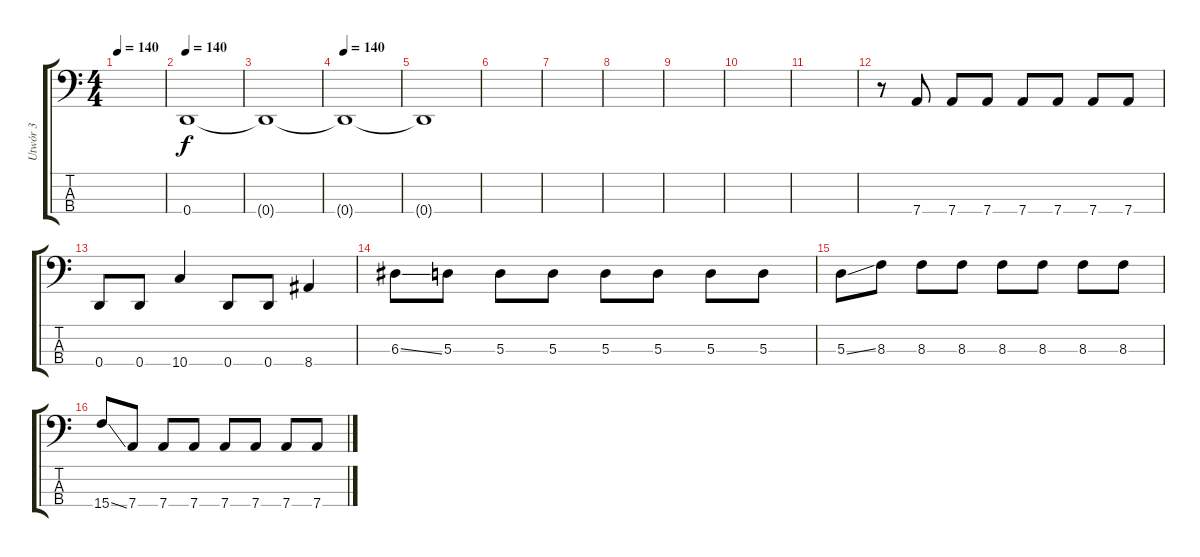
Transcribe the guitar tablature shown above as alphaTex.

\track ("Utwór 3" "Utwór 3") {instrument electricbasspick}
\staff {score tabs}
\tuning (G2 D2 A1 D1) {hide}
\ts (4 4)
\tempo 140
\clef f4
\ks c
|
\tempo 140
0.4.1 |
0.4{t}.1 |
\tempo 140
0.4{t}.1 |
0.4{t}.1 |
|
|
|
|
|
|
r.8 7.4.8 7.4.8 7.4.8 7.4.8 7.4.8 7.4.8 7.4.8 |
0.4.8 0.4.8 10.4.4 0.4.8 0.4.8 8.4.4 |
6.3{ss}.8 5.3.8 5.3.8 5.3.8 5.3.8 5.3.8 5.3.8 5.3.8 |
5.3{ss}.8 8.3.8 8.3.8 8.3.8 8.3.8 8.3.8 8.3.8 8.3.8 |
15.4{ss}.8 7.4.8 7.4.8 7.4.8 7.4.8 7.4.8 7.4.8 7.4.8
